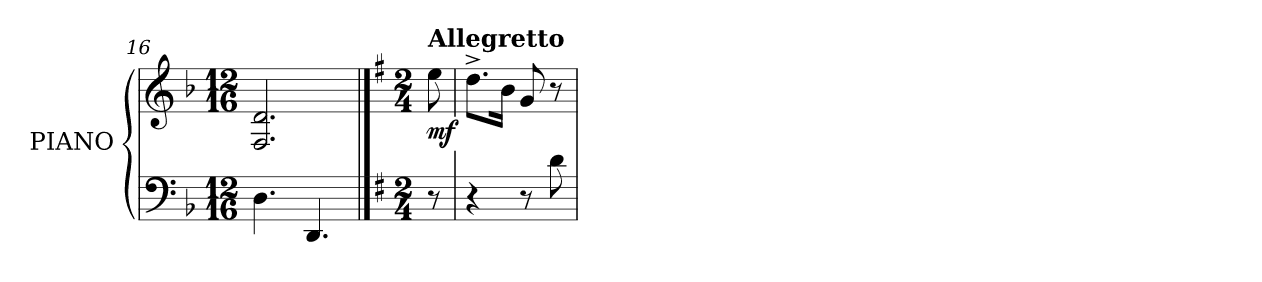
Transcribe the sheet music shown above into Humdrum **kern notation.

**kern	**kern	**dynam
*part1	*part1	*part1
*staff2	*staff1	*staff1/2
*I"PIANO	*	*
*I'Pno.	*	*
*clefF4	*clefG2	*
*k[b-]	*k[b-]	*
*M12/16	*M12/16	*
=16	=16	=16
4.D\	2.F/ 2.d/	.
4.DD/	.	.
!!LO:LB:g=z
==1	==1	==1
*k[f#]	*k[f#]	*
*M2/4	*M2/4	*
!	!LO:TX:a:B:t=Allegretto	!
!	!	!LO:DY:b
8r	(>8ee\	mf
=2	=2	=2
4r	8.dd^\L	.
.	16b\Jk	.
8r	8g/	.
8d\)	8r	.
=	=	=
*-	*-	*-
